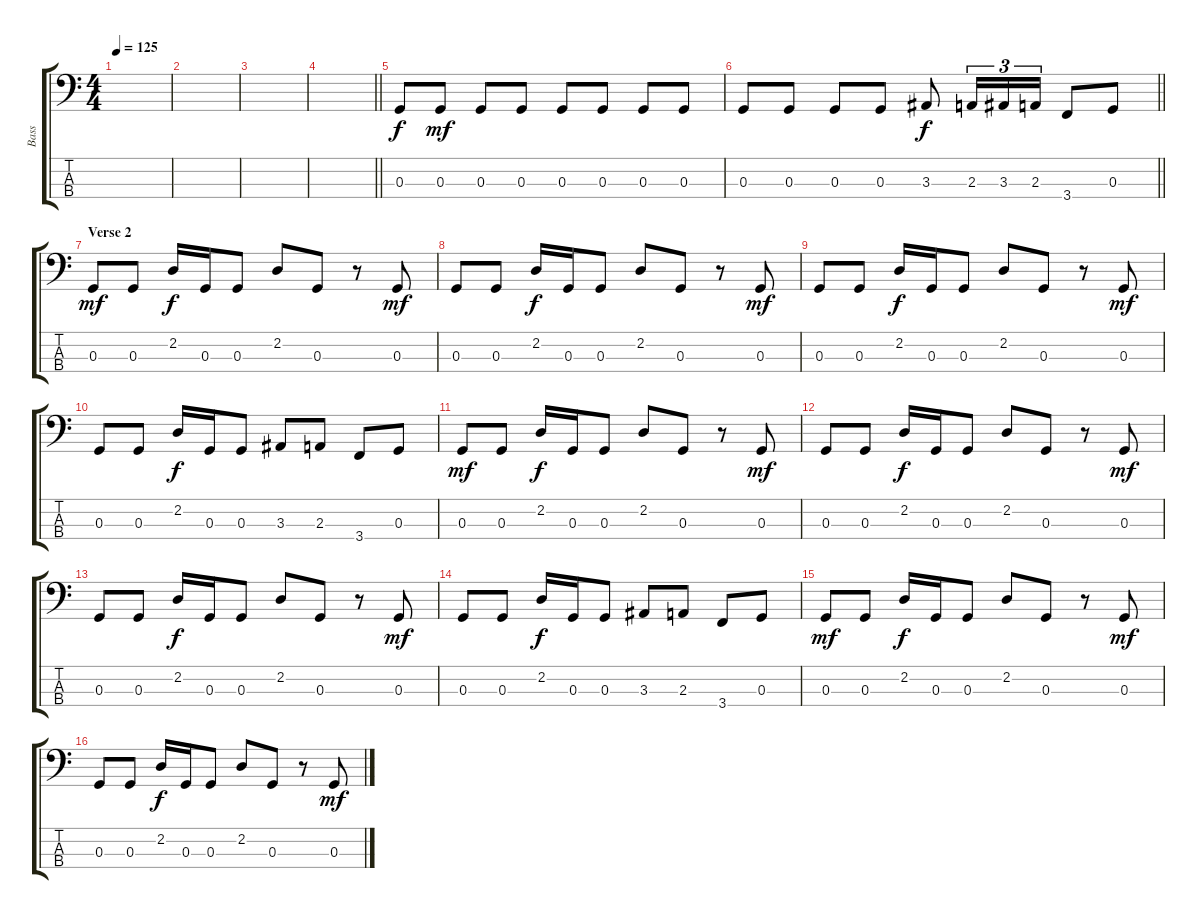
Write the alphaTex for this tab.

\track ("Bass" "Bass") {instrument fretlessbass}
\staff {score tabs}
\tuning (F2 C2 G1 D1) {hide}
\ts (4 4)
\tempo 125
\clef f4
\ks c
|
|
|
\barLineRight lightlight
|
0.3.8 0.3.8{dy mf} 0.3.8 0.3.8 0.3.8 0.3.8 0.3.8 0.3.8 |
\barLineRight lightlight
0.3.8 0.3.8 0.3.8 0.3.8 3.3.8{dy f} 2.3.16{tu (3 2)} 3.3.16{tu (3 2)} 2.3.16{tu (3 2)} 3.4.8 0.3.8 |
\section ("" "Verse 2")
0.3.8{dy mf} 0.3.8 2.2.16{dy f} 0.3.16 0.3.8 2.2.8 0.3.8 r.8 0.3.8{dy mf} |
0.3.8 0.3.8 2.2.16{dy f} 0.3.16 0.3.8 2.2.8 0.3.8 r.8 0.3.8{dy mf} |
0.3.8 0.3.8 2.2.16{dy f} 0.3.16 0.3.8 2.2.8 0.3.8 r.8 0.3.8{dy mf} |
0.3.8 0.3.8 2.2.16{dy f} 0.3.16 0.3.8 3.3.8 2.3.8 3.4.8 0.3.8 |
0.3.8{dy mf} 0.3.8 2.2.16{dy f} 0.3.16 0.3.8 2.2.8 0.3.8 r.8 0.3.8{dy mf} |
0.3.8 0.3.8 2.2.16{dy f} 0.3.16 0.3.8 2.2.8 0.3.8 r.8 0.3.8{dy mf} |
0.3.8 0.3.8 2.2.16{dy f} 0.3.16 0.3.8 2.2.8 0.3.8 r.8 0.3.8{dy mf} |
0.3.8 0.3.8 2.2.16{dy f} 0.3.16 0.3.8 3.3.8 2.3.8 3.4.8 0.3.8 |
0.3.8{dy mf} 0.3.8 2.2.16{dy f} 0.3.16 0.3.8 2.2.8 0.3.8 r.8 0.3.8{dy mf} |
0.3.8 0.3.8 2.2.16{dy f} 0.3.16 0.3.8 2.2.8 0.3.8 r.8 0.3.8{dy mf}
